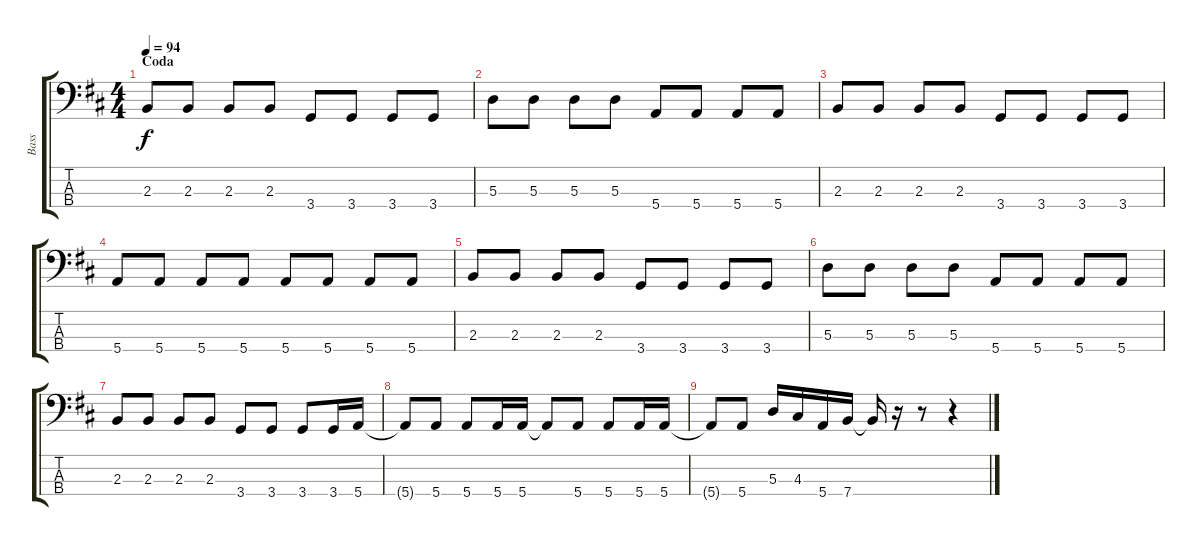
\track ("Bass" "Bass") {instrument electricbassfinger}
\staff {score tabs}
\tuning (G2 D2 A1 E1) {hide}
\ts (4 4)
\section ("" "Coda")
\tempo 94
\clef f4
\ks bminor
2.3{t}.8{dy f} 2.3.8 2.3.8 2.3.8 3.4.8 3.4.8 3.4.8 3.4.8 |
5.3.8 5.3.8 5.3.8 5.3.8 5.4.8 5.4.8 5.4.8 5.4.8 |
2.3.8 2.3.8 2.3.8 2.3.8 3.4.8 3.4.8 3.4.8 3.4.8 |
5.4.8 5.4.8 5.4.8 5.4.8 5.4.8 5.4.8 5.4.8 5.4.8 |
2.3.8 2.3.8 2.3.8 2.3.8 3.4.8 3.4.8 3.4.8 3.4.8 |
5.3.8 5.3.8 5.3.8 5.3.8 5.4.8 5.4.8 5.4.8 5.4.8 |
2.3.8 2.3.8 2.3.8 2.3.8 3.4.8 3.4.8 3.4.8 3.4.16 5.4.16 |
5.4{t}.8 5.4.8 5.4.8 5.4.16 5.4.16 5.4{t}.8 5.4.8 5.4.8 5.4.16 5.4.16 |
5.4{t}.8 5.4.8 5.3.16 4.3.16 5.4.16 7.4.16 7.4{t}.16 r.16 r.8 r.4
